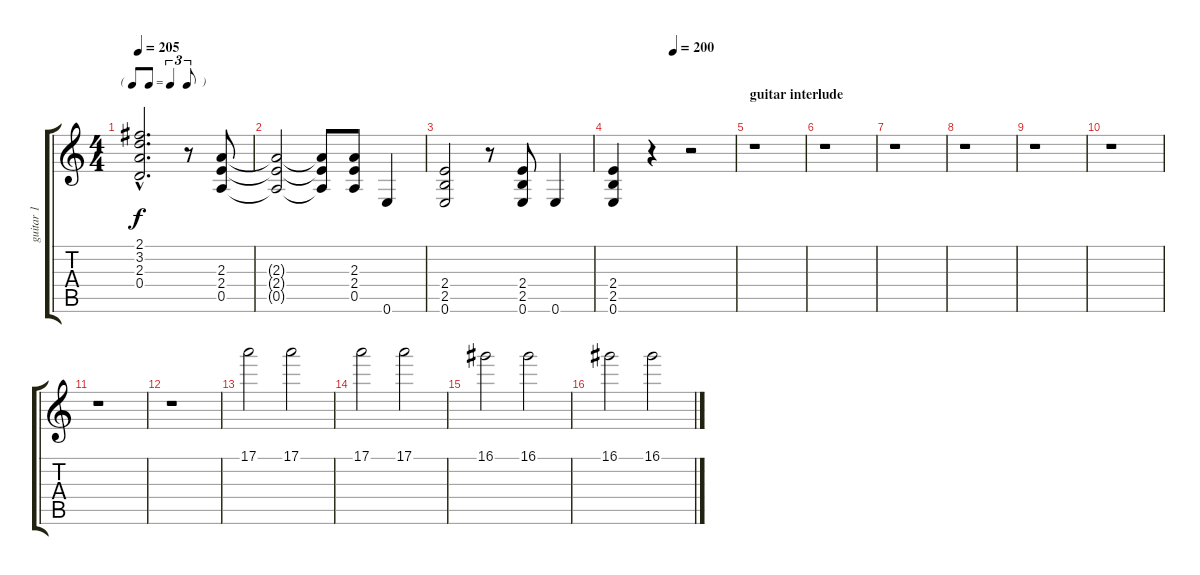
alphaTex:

\track ("guitar 1" "guitar 1") {instrument overdrivenguitar}
\staff {score tabs}
\tuning (E4 B3 G3 D3 A2 E2) {hide}
\ts (4 4)
\tf triplet8th
\tempo 205
\clef g2
\ks c
(2.1{hac} 3.2{hac} 2.3{hac} 0.4{hac}).2{d dy f} r.8 (2.3 2.4 0.5).8 |
(2.3{t} 2.4{t} 0.5{t}).2 (2.3{t} 2.4{t} 0.5{t}).8 (2.3 2.4 0.5).8 0.6.4 |
(2.4 2.5 0.6).2 r.8 (2.4 2.5 0.6).8 0.6.4 |
\tempo (200 0.5)
(2.4 2.5 0.6).4 r.4 r.2 |
\section ("" "guitar interlude")
r.1 |
r.1 |
r.1 |
r.1 |
r.1 |
r.1 |
r.1 |
r.1 |
17.1.2{volume 5} 17.1.2 |
17.1.2 17.1.2 |
16.1.2 16.1.2 |
16.1.2 16.1.2
